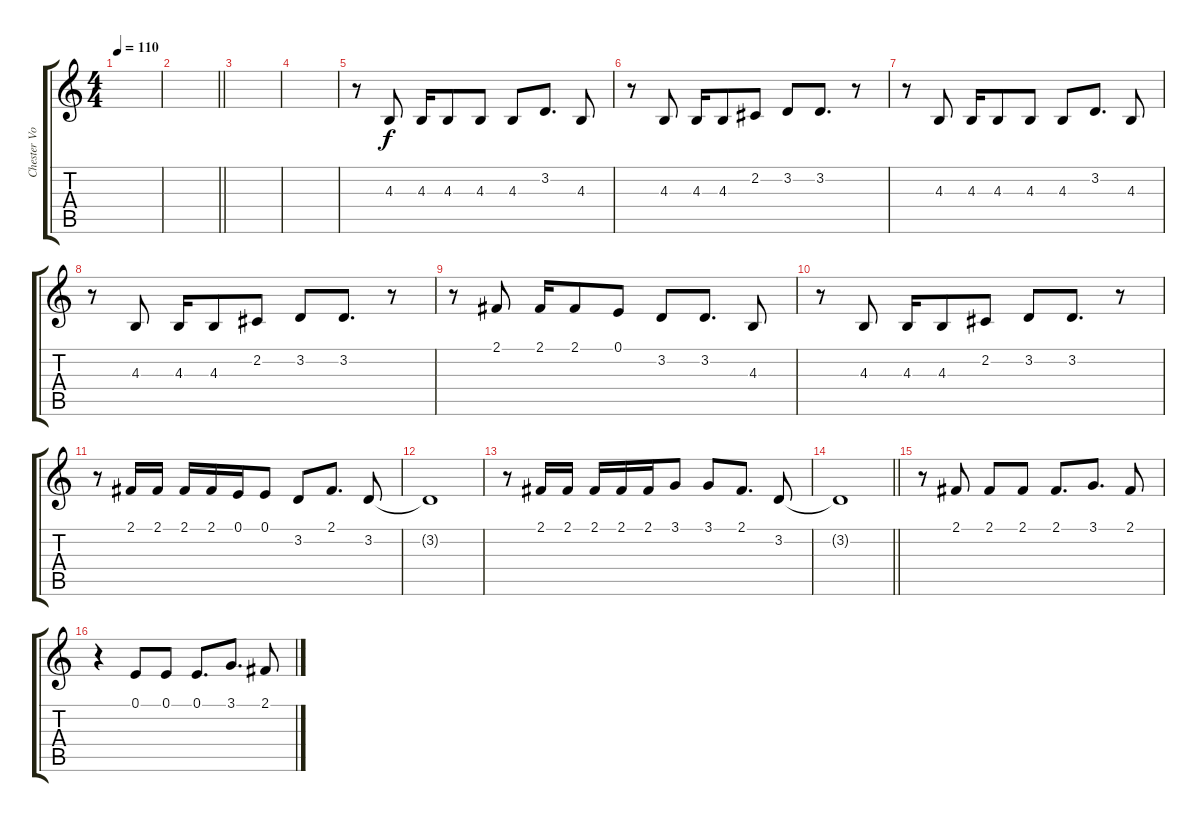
\track ("Chester Vocals" "Chester Vo") {instrument harmonica}
\staff {score tabs}
\tuning (E4 B3 G3 D3 A2 E2) {hide}
\ts (4 4)
\tempo 110
\clef g2
\ks c
|
\barLineRight lightlight
|
|
|
r.8 4.3.8 4.3.16 4.3.8 4.3.8 4.3.8 3.2.8{d} 4.3.8 |
r.8 4.3.8 4.3.16 4.3.8 2.2.8 3.2.8 3.2.8{d} r.8 |
r.8 4.3.8 4.3.16 4.3.8 4.3.8 4.3.8 3.2.8{d} 4.3.8 |
r.8 4.3.8 4.3.16 4.3.8 2.2.8 3.2.8 3.2.8{d} r.8 |
r.8 2.1.8 2.1.16 2.1.8 0.1.8 3.2.8 3.2.8{d} 4.3.8 |
r.8 4.3.8 4.3.16 4.3.8 2.2.8 3.2.8 3.2.8{d} r.8 |
r.8 2.1.16 2.1.16 2.1.16 2.1.16 0.1.16 0.1.8 3.2.8 2.1.8{d} 3.2.8 |
3.2{t}.1 |
r.8 2.1.16 2.1.16 2.1.16 2.1.16 2.1.16 3.1.8 3.1.8 2.1.8{d} 3.2.8 |
\barLineRight lightlight
3.2{t}.1 |
r.8 2.1.8 2.1.8 2.1.8 2.1.8{d} 3.1.8{d} 2.1.8 |
r.4 0.1.8 0.1.8 0.1.8{d} 3.1.8{d} 2.1.8
